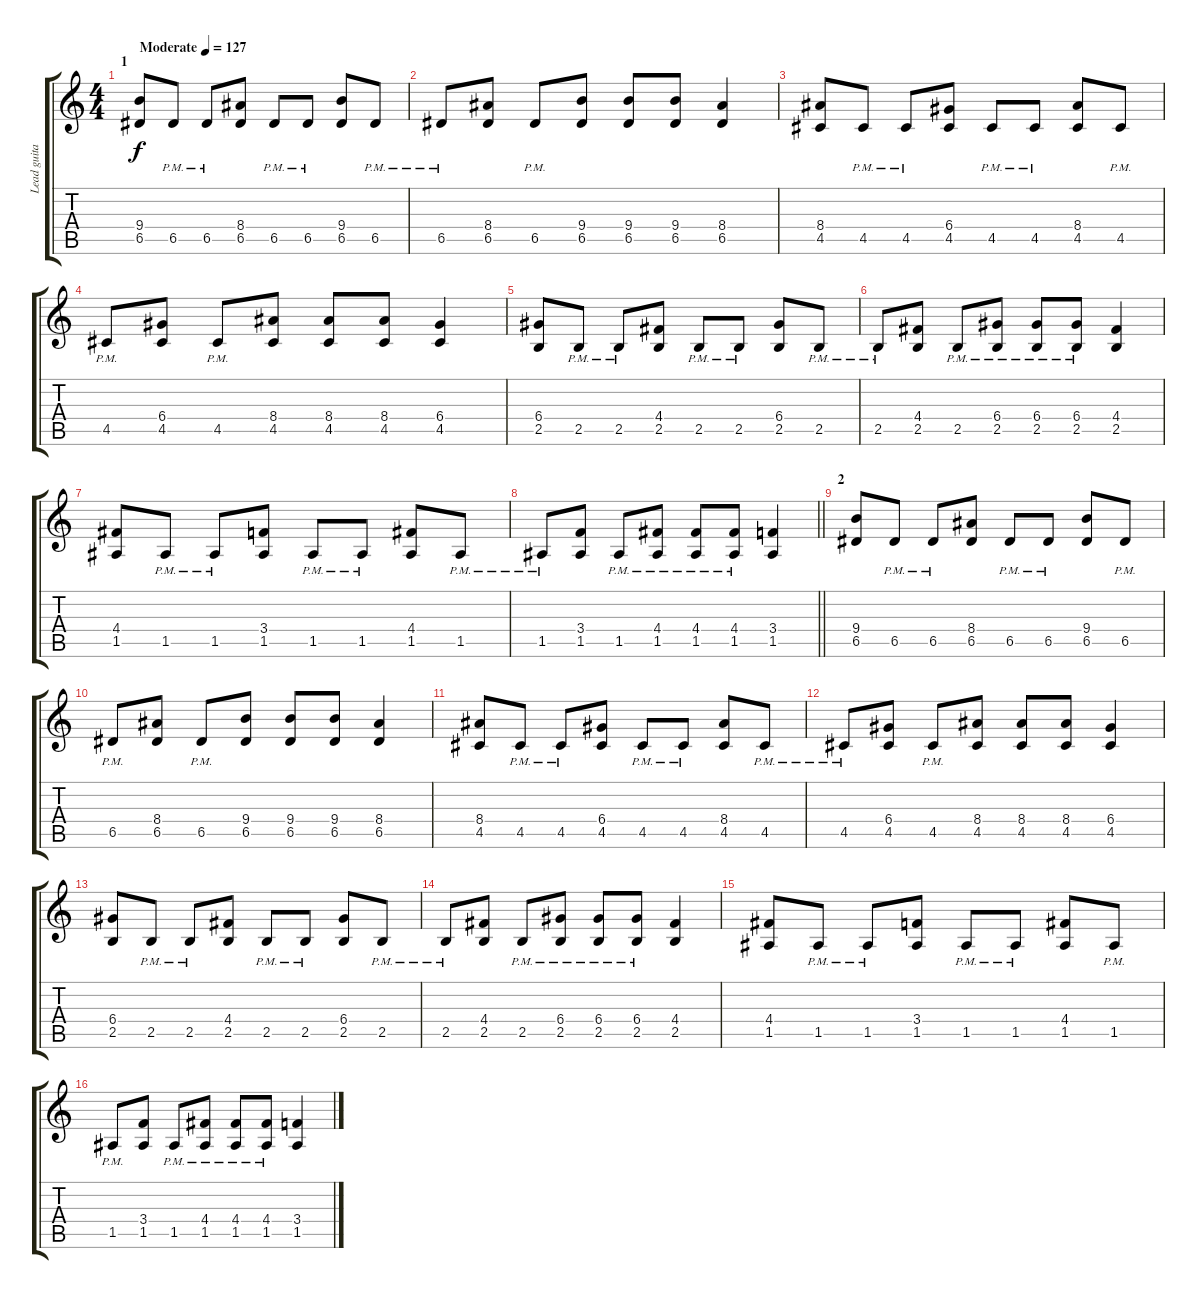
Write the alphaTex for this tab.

\track ("Lead guitar" "Lead guita") {instrument distortionguitar}
\staff {score tabs}
\tuning (E4 B3 G3 D3 A2 E2) {hide}
\ts (4 4)
\section ("" "1")
\tempo (127 "Moderate")
\clef g2
\ks c
(9.4 6.5).8{dy f instrument distortionguitar} 6.5{pm}.8 6.5{pm}.8 (8.4 6.5).8 6.5{pm}.8 6.5{pm}.8 (9.4 6.5).8 6.5{pm}.8 |
6.5{pm}.8 (8.4 6.5).8 6.5{pm}.8 (9.4 6.5).8 (9.4 6.5).8 (9.4 6.5).8 (8.4 6.5).4 |
(8.4 4.5).8 4.5{pm}.8 4.5{pm}.8 (6.4 4.5).8 4.5{pm}.8 4.5{pm}.8 (8.4 4.5).8 4.5{pm}.8 |
4.5{pm}.8 (6.4 4.5).8 4.5{pm}.8 (8.4 4.5).8 (8.4 4.5).8 (8.4 4.5).8 (6.4 4.5).4 |
(6.4 2.5).8 2.5{pm}.8 2.5{pm}.8 (4.4 2.5).8 2.5{pm}.8 2.5{pm}.8 (6.4 2.5).8 2.5{pm}.8 |
2.5{pm}.8 (4.4 2.5).8 2.5{pm}.8 (6.4{pm} 2.5{pm}).8 (6.4{pm} 2.5{pm}).8 (6.4{pm} 2.5{pm}).8 (4.4 2.5).4 |
(4.4 1.5).8 1.5{pm}.8 1.5{pm}.8 (3.4 1.5).8 1.5{pm}.8 1.5{pm}.8 (4.4 1.5).8 1.5{pm}.8 |
\barLineRight lightlight
1.5{pm}.8 (3.4 1.5).8 1.5{pm}.8 (4.4{pm} 1.5{pm}).8 (4.4{pm} 1.5{pm}).8 (4.4{pm} 1.5{pm}).8 (3.4 1.5).4 |
\section ("" "2")
(9.4 6.5).8 6.5{pm}.8 6.5{pm}.8 (8.4 6.5).8 6.5{pm}.8 6.5{pm}.8 (9.4 6.5).8 6.5{pm}.8 |
6.5{pm}.8 (8.4 6.5).8 6.5{pm}.8 (9.4 6.5).8 (9.4 6.5).8 (9.4 6.5).8 (8.4 6.5).4 |
(8.4 4.5).8 4.5{pm}.8 4.5{pm}.8 (6.4 4.5).8 4.5{pm}.8 4.5{pm}.8 (8.4 4.5).8 4.5{pm}.8 |
4.5{pm}.8 (6.4 4.5).8 4.5{pm}.8 (8.4 4.5).8 (8.4 4.5).8 (8.4 4.5).8 (6.4 4.5).4 |
(6.4 2.5).8 2.5{pm}.8 2.5{pm}.8 (4.4 2.5).8 2.5{pm}.8 2.5{pm}.8 (6.4 2.5).8 2.5{pm}.8 |
2.5{pm}.8 (4.4 2.5).8 2.5{pm}.8 (6.4{pm} 2.5{pm}).8 (6.4{pm} 2.5{pm}).8 (6.4{pm} 2.5{pm}).8 (4.4 2.5).4 |
(4.4 1.5).8 1.5{pm}.8 1.5{pm}.8 (3.4 1.5).8 1.5{pm}.8 1.5{pm}.8 (4.4 1.5).8 1.5{pm}.8 |
1.5{pm}.8 (3.4 1.5).8 1.5{pm}.8 (4.4{pm} 1.5{pm}).8 (4.4{pm} 1.5{pm}).8 (4.4{pm} 1.5{pm}).8 (3.4 1.5).4
